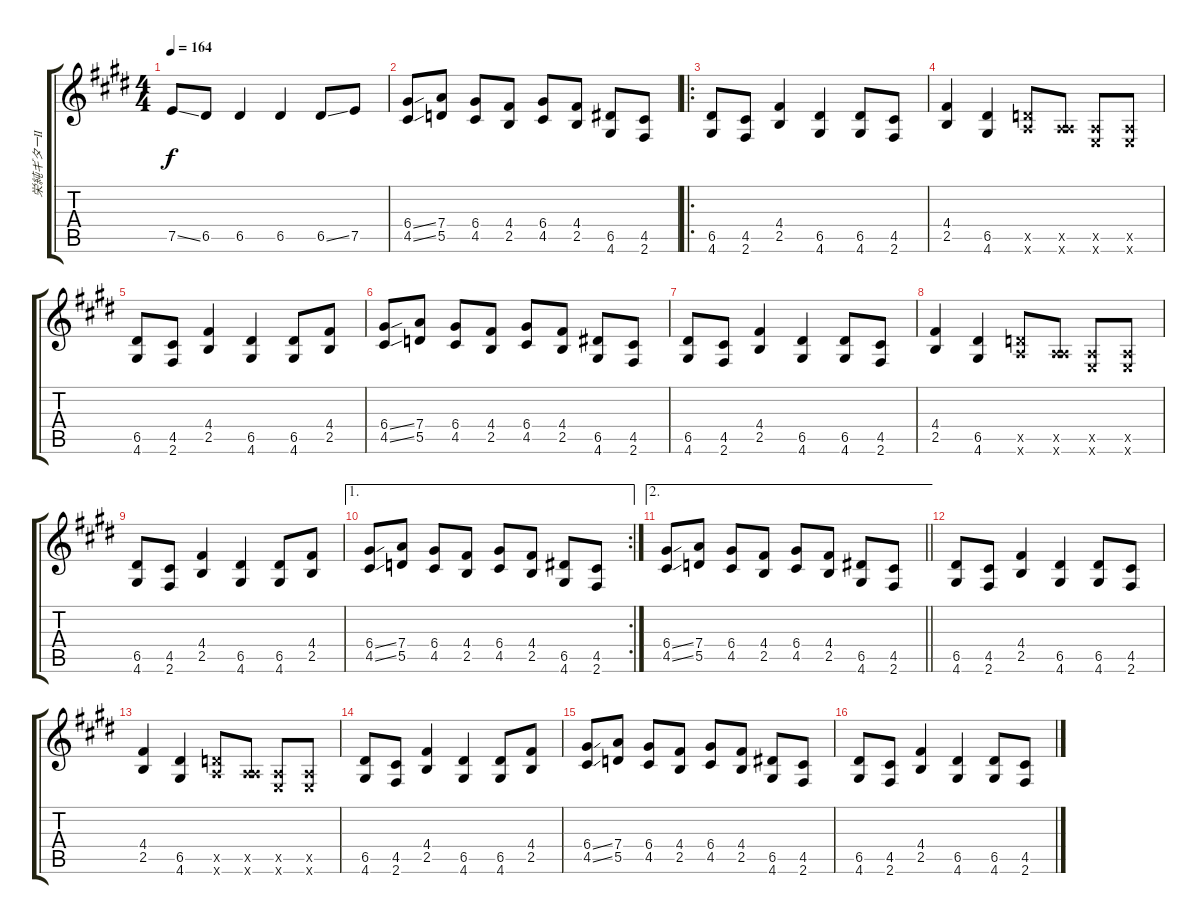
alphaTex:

\track ("栄純ギターⅡ" "栄純ギターⅡ") {instrument distortionguitar}
\staff {score tabs}
\tuning (E4 B3 G3 D3 A2 E2) {hide}
\ts (4 4)
\tempo 164
\clef g2
\ks e
7.5{ss}.8{dy f} 6.5.8 6.5.4 6.5.4 6.5{ss}.8 7.5.8 |
(6.4{ss} 4.5{ss}).8 (7.4 5.5).8 (6.4 4.5).8 (4.4 2.5).8 (6.4 4.5).8 (4.4 2.5).8 (6.5 4.6).8 (4.5 2.6).8 |
\ro
(6.5 4.6).8 (4.5 2.6).8 (4.4 2.5).4 (6.5 4.6).4 (6.5 4.6).8 (4.5 2.6).8 |
(4.4 2.5).4 (6.5 4.6).4 (5.5{x} 5.6{x}).8 (0.5{x} 5.6{x}).8 (0.5{x} 0.6{x}).8 (0.5{x} 0.6{x}).8 |
(6.5 4.6).8 (4.5 2.6).8 (4.4 2.5).4 (6.5 4.6).4 (6.5 4.6).8 (4.4 2.5).8 |
(6.4{ss} 4.5{ss}).8 (7.4 5.5).8 (6.4 4.5).8 (4.4 2.5).8 (6.4 4.5).8 (4.4 2.5).8 (6.5 4.6).8 (4.5 2.6).8 |
(6.5 4.6).8 (4.5 2.6).8 (4.4 2.5).4 (6.5 4.6).4 (6.5 4.6).8 (4.5 2.6).8 |
(4.4 2.5).4 (6.5 4.6).4 (5.5{x} 5.6{x}).8 (0.5{x} 5.6{x}).8 (0.5{x} 0.6{x}).8 (0.5{x} 0.6{x}).8 |
(6.5 4.6).8 (4.5 2.6).8 (4.4 2.5).4 (6.5 4.6).4 (6.5 4.6).8 (4.4 2.5).8 |
\ae 1
\rc 2
(6.4{ss} 4.5{ss}).8 (7.4 5.5).8 (6.4 4.5).8 (4.4 2.5).8 (6.4 4.5).8 (4.4 2.5).8 (6.5 4.6).8 (4.5 2.6).8 |
\ae 2
\barLineRight lightlight
(6.4{ss} 4.5{ss}).8 (7.4 5.5).8 (6.4 4.5).8 (4.4 2.5).8 (6.4 4.5).8 (4.4 2.5).8 (6.5 4.6).8 (4.5 2.6).8 |
(6.5 4.6).8 (4.5 2.6).8 (4.4 2.5).4 (6.5 4.6).4 (6.5 4.6).8 (4.5 2.6).8 |
(4.4 2.5).4 (6.5 4.6).4 (5.5{x} 5.6{x}).8 (0.5{x} 5.6{x}).8 (0.5{x} 0.6{x}).8 (0.5{x} 0.6{x}).8 |
(6.5 4.6).8 (4.5 2.6).8 (4.4 2.5).4 (6.5 4.6).4 (6.5 4.6).8 (4.4 2.5).8 |
(6.4{ss} 4.5{ss}).8 (7.4 5.5).8 (6.4 4.5).8 (4.4 2.5).8 (6.4 4.5).8 (4.4 2.5).8 (6.5 4.6).8 (4.5 2.6).8 |
(6.5 4.6).8 (4.5 2.6).8 (4.4 2.5).4 (6.5 4.6).4 (6.5 4.6).8 (4.5 2.6).8
